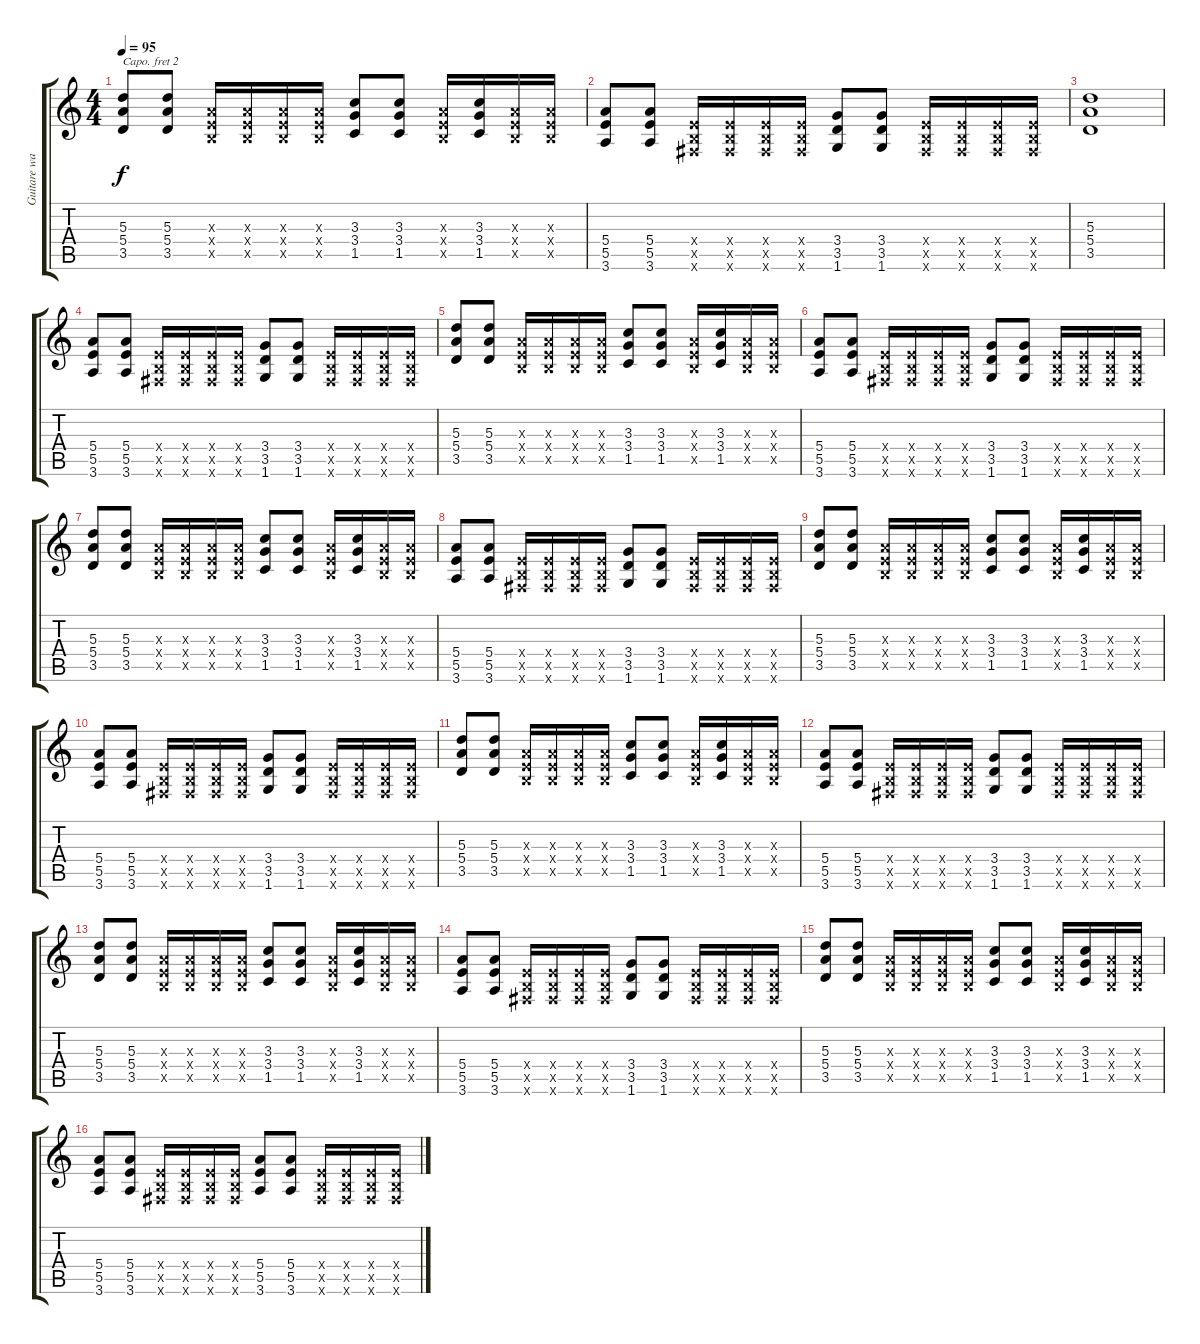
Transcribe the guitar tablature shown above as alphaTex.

\track ("Guitare wah-wah (Joe)" "Guitare wa") {instrument overdrivenguitar}
\staff {score tabs}
\capo 2
\tuning (E4 B3 G3 D3 A2 E2) {hide}
\ts (4 4)
\tempo 95
\clef g2
\ks c
(5.3 5.4 3.5).8{dy f} (5.3 5.4 3.5).8 (0.3{x} 0.4{x} 0.5{x}).16 (0.3{x} 0.4{x} 0.5{x}).16 (0.3{x} 0.4{x} 0.5{x}).16 (0.3{x} 0.4{x} 0.5{x}).16 (3.3 3.4 1.5).8 (3.3 3.4 1.5).8 (0.3{x} 0.4{x} 0.5{x}).16 (3.3 3.4 1.5).16 (0.3{x} 0.4{x} 0.5{x}).16 (0.3{x} 0.4{x} 0.5{x}).16 |
(5.4 5.5 3.6).8 (5.4 5.5 3.6).8 (0.4{x} 0.5{x} 0.6{x}).16 (0.4{x} 0.5{x} 0.6{x}).16 (0.4{x} 0.5{x} 0.6{x}).16 (0.4{x} 0.5{x} 0.6{x}).16 (3.4 3.5 1.6).8 (3.4 3.5 1.6).8 (0.4{x} 0.5{x} 0.6{x}).16 (0.4{x} 0.5{x} 0.6{x}).16 (0.4{x} 0.5{x} 0.6{x}).16 (0.4{x} 0.5{x} 0.6{x}).16 |
(5.3 5.4 3.5).1 |
(5.4 5.5 3.6).8 (5.4 5.5 3.6).8 (0.4{x} 0.5{x} 0.6{x}).16 (0.4{x} 0.5{x} 0.6{x}).16 (0.4{x} 0.5{x} 0.6{x}).16 (0.4{x} 0.5{x} 0.6{x}).16 (3.4 3.5 1.6).8 (3.4 3.5 1.6).8 (0.4{x} 0.5{x} 0.6{x}).16 (0.4{x} 0.5{x} 0.6{x}).16 (0.4{x} 0.5{x} 0.6{x}).16 (0.4{x} 0.5{x} 0.6{x}).16 |
(5.3 5.4 3.5).8 (5.3 5.4 3.5).8 (0.3{x} 0.4{x} 0.5{x}).16 (0.3{x} 0.4{x} 0.5{x}).16 (0.3{x} 0.4{x} 0.5{x}).16 (0.3{x} 0.4{x} 0.5{x}).16 (3.3 3.4 1.5).8 (3.3 3.4 1.5).8 (0.3{x} 0.4{x} 0.5{x}).16 (3.3 3.4 1.5).16 (0.3{x} 0.4{x} 0.5{x}).16 (0.3{x} 0.4{x} 0.5{x}).16 |
(5.4 5.5 3.6).8 (5.4 5.5 3.6).8 (0.4{x} 0.5{x} 0.6{x}).16 (0.4{x} 0.5{x} 0.6{x}).16 (0.4{x} 0.5{x} 0.6{x}).16 (0.4{x} 0.5{x} 0.6{x}).16 (3.4 3.5 1.6).8 (3.4 3.5 1.6).8 (0.4{x} 0.5{x} 0.6{x}).16 (0.4{x} 0.5{x} 0.6{x}).16 (0.4{x} 0.5{x} 0.6{x}).16 (0.4{x} 0.5{x} 0.6{x}).16 |
(5.3 5.4 3.5).8 (5.3 5.4 3.5).8 (0.3{x} 0.4{x} 0.5{x}).16 (0.3{x} 0.4{x} 0.5{x}).16 (0.3{x} 0.4{x} 0.5{x}).16 (0.3{x} 0.4{x} 0.5{x}).16 (3.3 3.4 1.5).8 (3.3 3.4 1.5).8 (0.3{x} 0.4{x} 0.5{x}).16 (3.3 3.4 1.5).16 (0.3{x} 0.4{x} 0.5{x}).16 (0.3{x} 0.4{x} 0.5{x}).16 |
(5.4 5.5 3.6).8 (5.4 5.5 3.6).8 (0.4{x} 0.5{x} 0.6{x}).16 (0.4{x} 0.5{x} 0.6{x}).16 (0.4{x} 0.5{x} 0.6{x}).16 (0.4{x} 0.5{x} 0.6{x}).16 (3.4 3.5 1.6).8 (3.4 3.5 1.6).8 (0.4{x} 0.5{x} 0.6{x}).16 (0.4{x} 0.5{x} 0.6{x}).16 (0.4{x} 0.5{x} 0.6{x}).16 (0.4{x} 0.5{x} 0.6{x}).16 |
(5.3 5.4 3.5).8 (5.3 5.4 3.5).8 (0.3{x} 0.4{x} 0.5{x}).16 (0.3{x} 0.4{x} 0.5{x}).16 (0.3{x} 0.4{x} 0.5{x}).16 (0.3{x} 0.4{x} 0.5{x}).16 (3.3 3.4 1.5).8 (3.3 3.4 1.5).8 (0.3{x} 0.4{x} 0.5{x}).16 (3.3 3.4 1.5).16 (0.3{x} 0.4{x} 0.5{x}).16 (0.3{x} 0.4{x} 0.5{x}).16 |
(5.4 5.5 3.6).8 (5.4 5.5 3.6).8 (0.4{x} 0.5{x} 0.6{x}).16 (0.4{x} 0.5{x} 0.6{x}).16 (0.4{x} 0.5{x} 0.6{x}).16 (0.4{x} 0.5{x} 0.6{x}).16 (3.4 3.5 1.6).8 (3.4 3.5 1.6).8 (0.4{x} 0.5{x} 0.6{x}).16 (0.4{x} 0.5{x} 0.6{x}).16 (0.4{x} 0.5{x} 0.6{x}).16 (0.4{x} 0.5{x} 0.6{x}).16 |
(5.3 5.4 3.5).8 (5.3 5.4 3.5).8 (0.3{x} 0.4{x} 0.5{x}).16 (0.3{x} 0.4{x} 0.5{x}).16 (0.3{x} 0.4{x} 0.5{x}).16 (0.3{x} 0.4{x} 0.5{x}).16 (3.3 3.4 1.5).8 (3.3 3.4 1.5).8 (0.3{x} 0.4{x} 0.5{x}).16 (3.3 3.4 1.5).16 (0.3{x} 0.4{x} 0.5{x}).16 (0.3{x} 0.4{x} 0.5{x}).16 |
(5.4 5.5 3.6).8 (5.4 5.5 3.6).8 (0.4{x} 0.5{x} 0.6{x}).16 (0.4{x} 0.5{x} 0.6{x}).16 (0.4{x} 0.5{x} 0.6{x}).16 (0.4{x} 0.5{x} 0.6{x}).16 (3.4 3.5 1.6).8 (3.4 3.5 1.6).8 (0.4{x} 0.5{x} 0.6{x}).16 (0.4{x} 0.5{x} 0.6{x}).16 (0.4{x} 0.5{x} 0.6{x}).16 (0.4{x} 0.5{x} 0.6{x}).16 |
(5.3 5.4 3.5).8 (5.3 5.4 3.5).8 (0.3{x} 0.4{x} 0.5{x}).16 (0.3{x} 0.4{x} 0.5{x}).16 (0.3{x} 0.4{x} 0.5{x}).16 (0.3{x} 0.4{x} 0.5{x}).16 (3.3 3.4 1.5).8 (3.3 3.4 1.5).8 (0.3{x} 0.4{x} 0.5{x}).16 (3.3 3.4 1.5).16 (0.3{x} 0.4{x} 0.5{x}).16 (0.3{x} 0.4{x} 0.5{x}).16 |
(5.4 5.5 3.6).8 (5.4 5.5 3.6).8 (0.4{x} 0.5{x} 0.6{x}).16 (0.4{x} 0.5{x} 0.6{x}).16 (0.4{x} 0.5{x} 0.6{x}).16 (0.4{x} 0.5{x} 0.6{x}).16 (3.4 3.5 1.6).8 (3.4 3.5 1.6).8 (0.4{x} 0.5{x} 0.6{x}).16 (0.4{x} 0.5{x} 0.6{x}).16 (0.4{x} 0.5{x} 0.6{x}).16 (0.4{x} 0.5{x} 0.6{x}).16 |
(5.3 5.4 3.5).8 (5.3 5.4 3.5).8 (0.3{x} 0.4{x} 0.5{x}).16 (0.3{x} 0.4{x} 0.5{x}).16 (0.3{x} 0.4{x} 0.5{x}).16 (0.3{x} 0.4{x} 0.5{x}).16 (3.3 3.4 1.5).8 (3.3 3.4 1.5).8 (0.3{x} 0.4{x} 0.5{x}).16 (3.3 3.4 1.5).16 (0.3{x} 0.4{x} 0.5{x}).16 (0.3{x} 0.4{x} 0.5{x}).16 |
(5.4 5.5 3.6).8 (5.4 5.5 3.6).8 (0.4{x} 0.5{x} 0.6{x}).16 (0.4{x} 0.5{x} 0.6{x}).16 (0.4{x} 0.5{x} 0.6{x}).16 (0.4{x} 0.5{x} 0.6{x}).16 (5.4 5.5 3.6).8 (5.4 5.5 3.6).8 (0.4{x} 0.5{x} 0.6{x}).16 (0.4{x} 0.5{x} 0.6{x}).16 (0.4{x} 0.5{x} 0.6{x}).16 (0.4{x} 0.5{x} 0.6{x}).16
